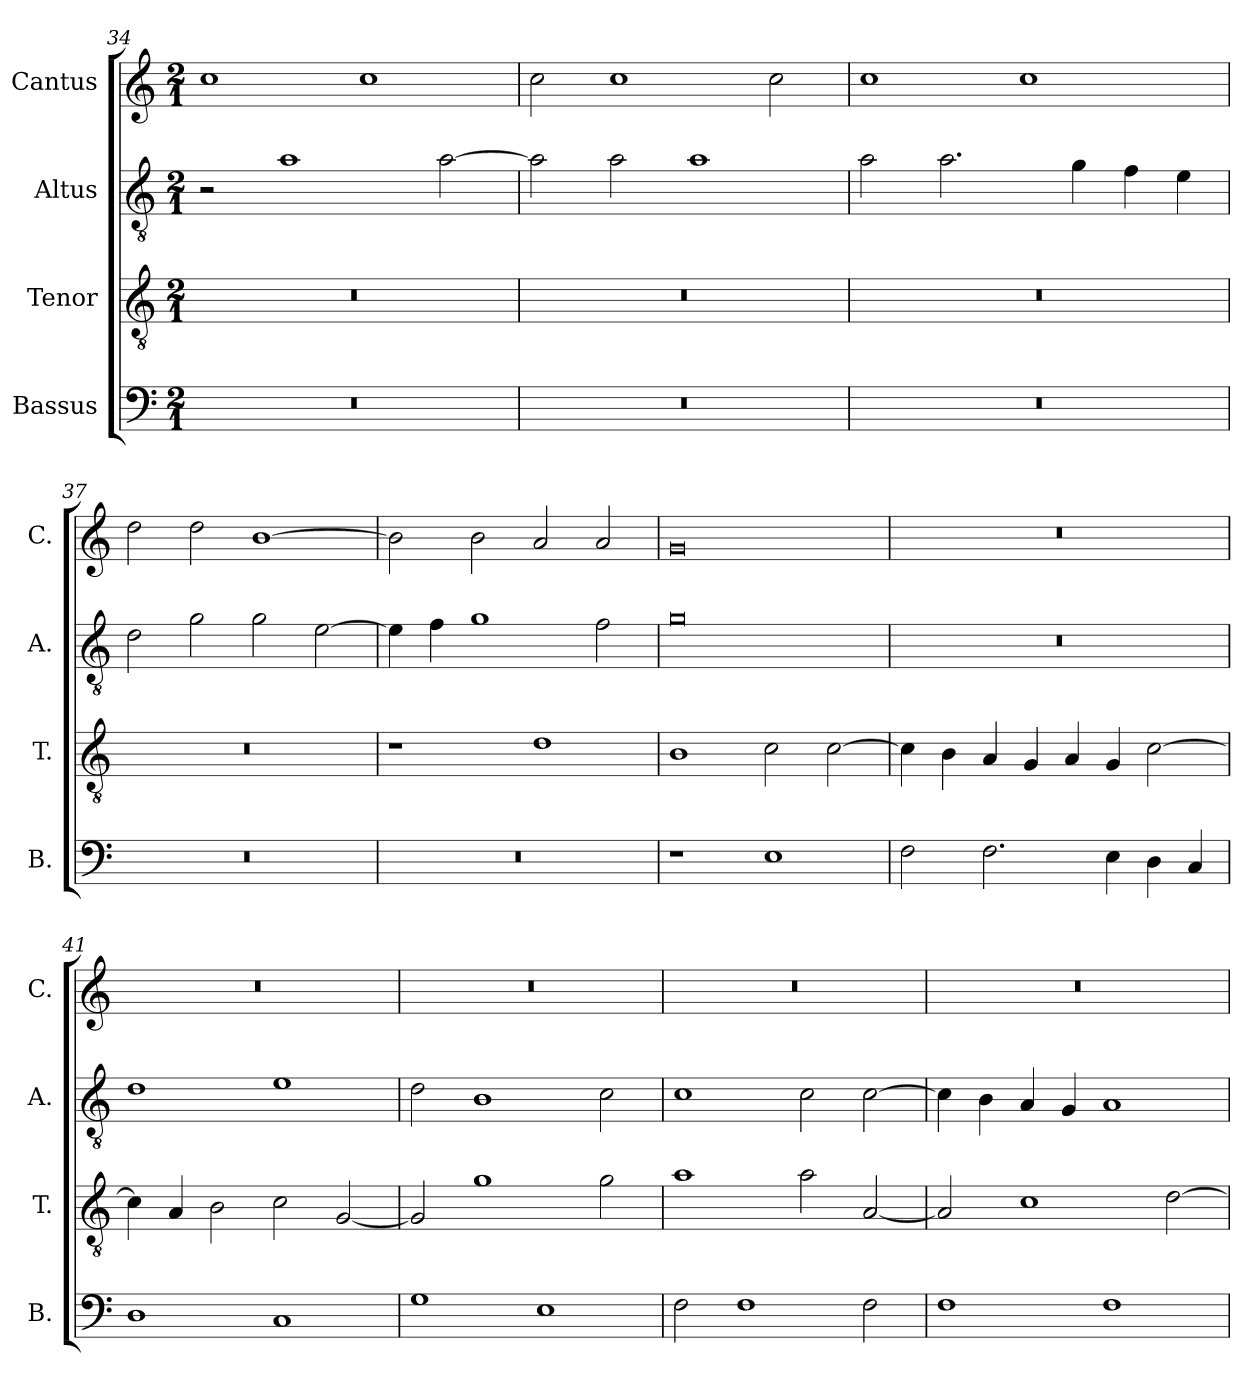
**kern	**kern	**kern	**kern
*part4	*part3	*part2	*part1
*staff4	*staff3	*staff2	*staff1
*I"Bassus	*I"Tenor	*I"Altus	*I"Cantus
*I'B.	*I'T.	*I'A.	*I'C.
*clefF4	*clefGv2	*clefGv2	*clefG2
*k[]	*k[]	*k[]	*k[]
*M2/1	*M2/1	*M2/1	*M2/1
=34	=34	=34	=34
0r	0r	2r	1cc
.	.	1a	.
.	.	.	1cc
.	.	[2a\	.
=35	=35	=35	=35
0r	0r	2a\]	2cc\
.	.	2a\	1cc
.	.	1a	.
.	.	.	2cc\
=36	=36	=36	=36
0r	0r	2a\	1cc
.	.	2.a\	.
.	.	.	1cc
.	.	4g\	.
.	.	4f\	.
.	.	4e\	.
=37	=37	=37	=37
0r	0r	2d\	2dd\
.	.	2g\	2dd\
.	.	2g\	[1b
.	.	[2e\	.
=38	=38	=38	=38
0r	1r	4e\]	2b\]
.	.	4f\	.
.	.	1g	2b\
.	1d	.	2a/
.	.	2f\	2a/
=39	=39	=39	=39
1r	1B	0g	0g
1E	2c\	.	.
.	[2c\	.	.
=40	=40	=40	=40
2F\	4c\]	0r	0r
.	4B\	.	.
2.F\	4A/	.	.
.	4G/	.	.
.	4A/	.	.
4E\	4G/	.	.
4D\	[2c\	.	.
4C/	.	.	.
=41	=41	=41	=41
1D	4c\]	1d	0r
.	4A/	.	.
.	2B\	.	.
1C	2c\	1e	.
.	[2G/	.	.
=42	=42	=42	=42
1G	2G/]	2d\	0r
.	1g	1B	.
1E	.	.	.
.	2g\	2c\	.
=43	=43	=43	=43
2F\	1a	1c	0r
1F	.	.	.
.	2a\	2c\	.
2F\	[2A/	[2c\	.
=44	=44	=44	=44
1F	2A/]	4c\]	0r
.	.	4B\	.
.	1c	4A/	.
.	.	4G/	.
1F	.	1A	.
.	[2d\	.	.
=	=	=	=
*-	*-	*-	*-
